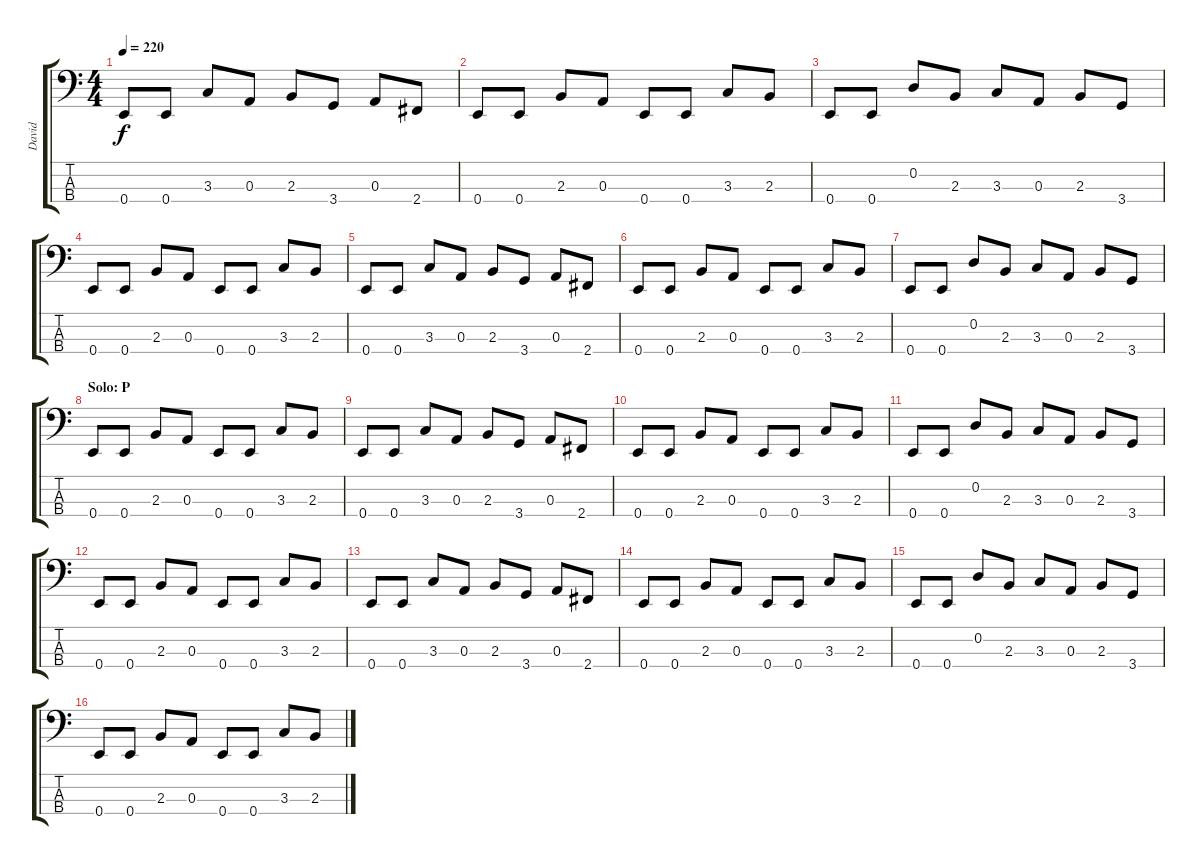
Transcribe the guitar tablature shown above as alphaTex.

\track ("David" "David") {instrument electricbasspick}
\staff {score tabs}
\tuning (G2 D2 A1 E1) {hide}
\ts (4 4)
\tempo 220
\clef f4
\ks c
0.4.8{dy f} 0.4.8 3.3.8 0.3.8 2.3.8 3.4.8 0.3.8 2.4.8 |
0.4.8 0.4.8 2.3.8 0.3.8 0.4.8 0.4.8 3.3.8 2.3.8 |
0.4.8 0.4.8 0.2.8 2.3.8 3.3.8 0.3.8 2.3.8 3.4.8 |
0.4.8 0.4.8 2.3.8 0.3.8 0.4.8 0.4.8 3.3.8 2.3.8 |
0.4.8 0.4.8 3.3.8 0.3.8 2.3.8 3.4.8 0.3.8 2.4.8 |
0.4.8 0.4.8 2.3.8 0.3.8 0.4.8 0.4.8 3.3.8 2.3.8 |
0.4.8 0.4.8 0.2.8 2.3.8 3.3.8 0.3.8 2.3.8 3.4.8 |
\section ("" "Solo: P")
0.4.8 0.4.8 2.3.8 0.3.8 0.4.8 0.4.8 3.3.8 2.3.8 |
0.4.8 0.4.8 3.3.8 0.3.8 2.3.8 3.4.8 0.3.8 2.4.8 |
0.4.8 0.4.8 2.3.8 0.3.8 0.4.8 0.4.8 3.3.8 2.3.8 |
0.4.8 0.4.8 0.2.8 2.3.8 3.3.8 0.3.8 2.3.8 3.4.8 |
0.4.8 0.4.8 2.3.8 0.3.8 0.4.8 0.4.8 3.3.8 2.3.8 |
0.4.8 0.4.8 3.3.8 0.3.8 2.3.8 3.4.8 0.3.8 2.4.8 |
0.4.8 0.4.8 2.3.8 0.3.8 0.4.8 0.4.8 3.3.8 2.3.8 |
0.4.8 0.4.8 0.2.8 2.3.8 3.3.8 0.3.8 2.3.8 3.4.8 |
0.4.8 0.4.8 2.3.8 0.3.8 0.4.8 0.4.8 3.3.8 2.3.8
